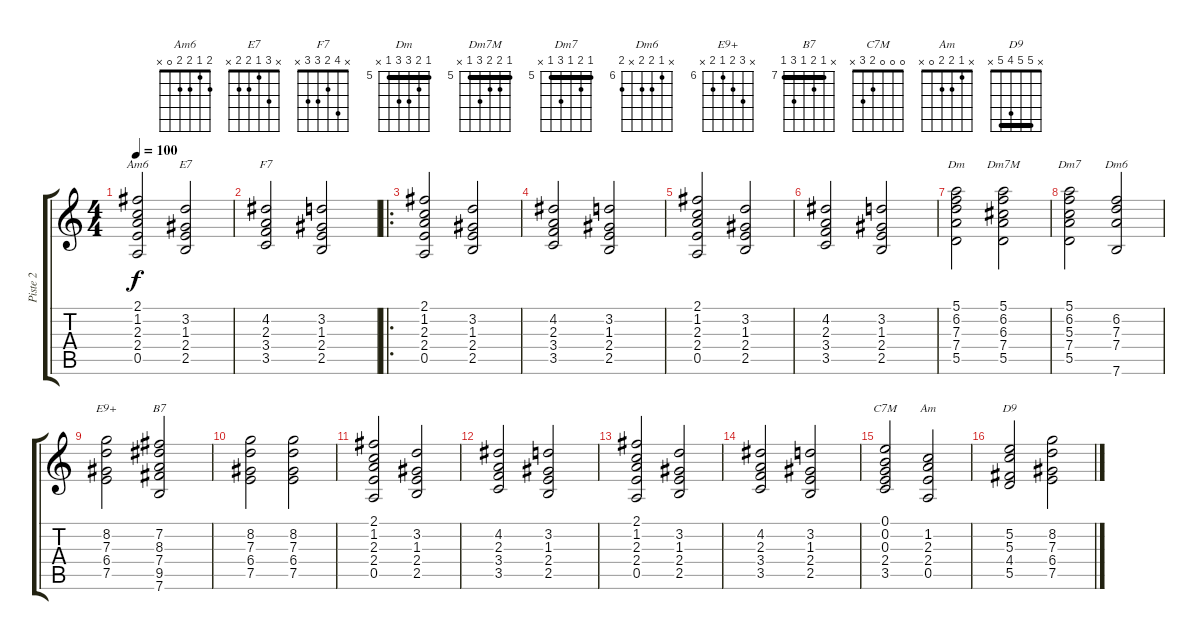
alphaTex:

\track ("Piste 2" "Piste 2") {instrument acousticguitarnylon}
\staff {score tabs}
\tuning (E4 B3 G3 D3 A2 E2) {hide}
\chord ("Am6" 2 1 2 2 0 x)
\chord ("E7" x 3 1 2 2 x)
\chord ("F7" x 4 2 3 3 x)
\chord ("Dm" 5 6 7 7 5 x) {firstfret 5 barre 5}
\chord ("Dm7M" 5 6 6 7 5 x) {firstfret 5 barre 5}
\chord ("Dm7" 5 6 5 7 5 x) {firstfret 5 barre 5}
\chord ("Dm6" x 6 7 7 x 7) {firstfret 6}
\chord ("E9+" x 8 7 6 7 x) {firstfret 6}
\chord ("B7" x 7 8 7 9 7) {firstfret 7 barre 7}
\chord ("C7M" 0 0 0 2 3 x)
\chord ("Am" x 1 2 2 0 x)
\chord ("D9" x 5 5 4 5 x) {barre 5}
\ts (4 4)
\tempo 100
\clef g2
\ks c
(2.1 1.2 2.3 2.4 0.5).2{ch "Am6" dy f instrument acousticguitarnylon} (3.2 1.3 2.4 2.5).2{ch "E7"} |
(4.2 2.3 3.4 3.5).2{ch "F7"} (3.2 1.3 2.4 2.5).2 |
\ro
(2.1 1.2 2.3 2.4 0.5).2 (3.2 1.3 2.4 2.5).2 |
(4.2 2.3 3.4 3.5).2 (3.2 1.3 2.4 2.5).2 |
(2.1 1.2 2.3 2.4 0.5).2 (3.2 1.3 2.4 2.5).2 |
(4.2 2.3 3.4 3.5).2 (3.2 1.3 2.4 2.5).2 |
(5.1 6.2 7.3 7.4 5.5).2{ch "Dm"} (5.1 6.2 6.3 7.4 5.5).2{ch "Dm7M"} |
(5.1 6.2 5.3 7.4 5.5).2{ch "Dm7"} (6.2 7.3 7.4 7.6).2{ch "Dm6"} |
(8.2 7.3 6.4 7.5).2{ch "E9+"} (7.2 8.3 7.4 9.5 7.6).2{ch "B7"} |
(8.2 7.3 6.4 7.5).2 (8.2 7.3 6.4 7.5).2 |
(2.1 1.2 2.3 2.4 0.5).2 (3.2 1.3 2.4 2.5).2 |
(4.2 2.3 3.4 3.5).2 (3.2 1.3 2.4 2.5).2 |
(2.1 1.2 2.3 2.4 0.5).2 (3.2 1.3 2.4 2.5).2 |
(4.2 2.3 3.4 3.5).2 (3.2 1.3 2.4 2.5).2 |
(0.1 0.2 0.3 2.4 3.5).2{ch "C7M"} (1.2 2.3 2.4 0.5).2{ch "Am"} |
(5.2 5.3 4.4 5.5).2{ch "D9"} (8.2 7.3 6.4 7.5).2
